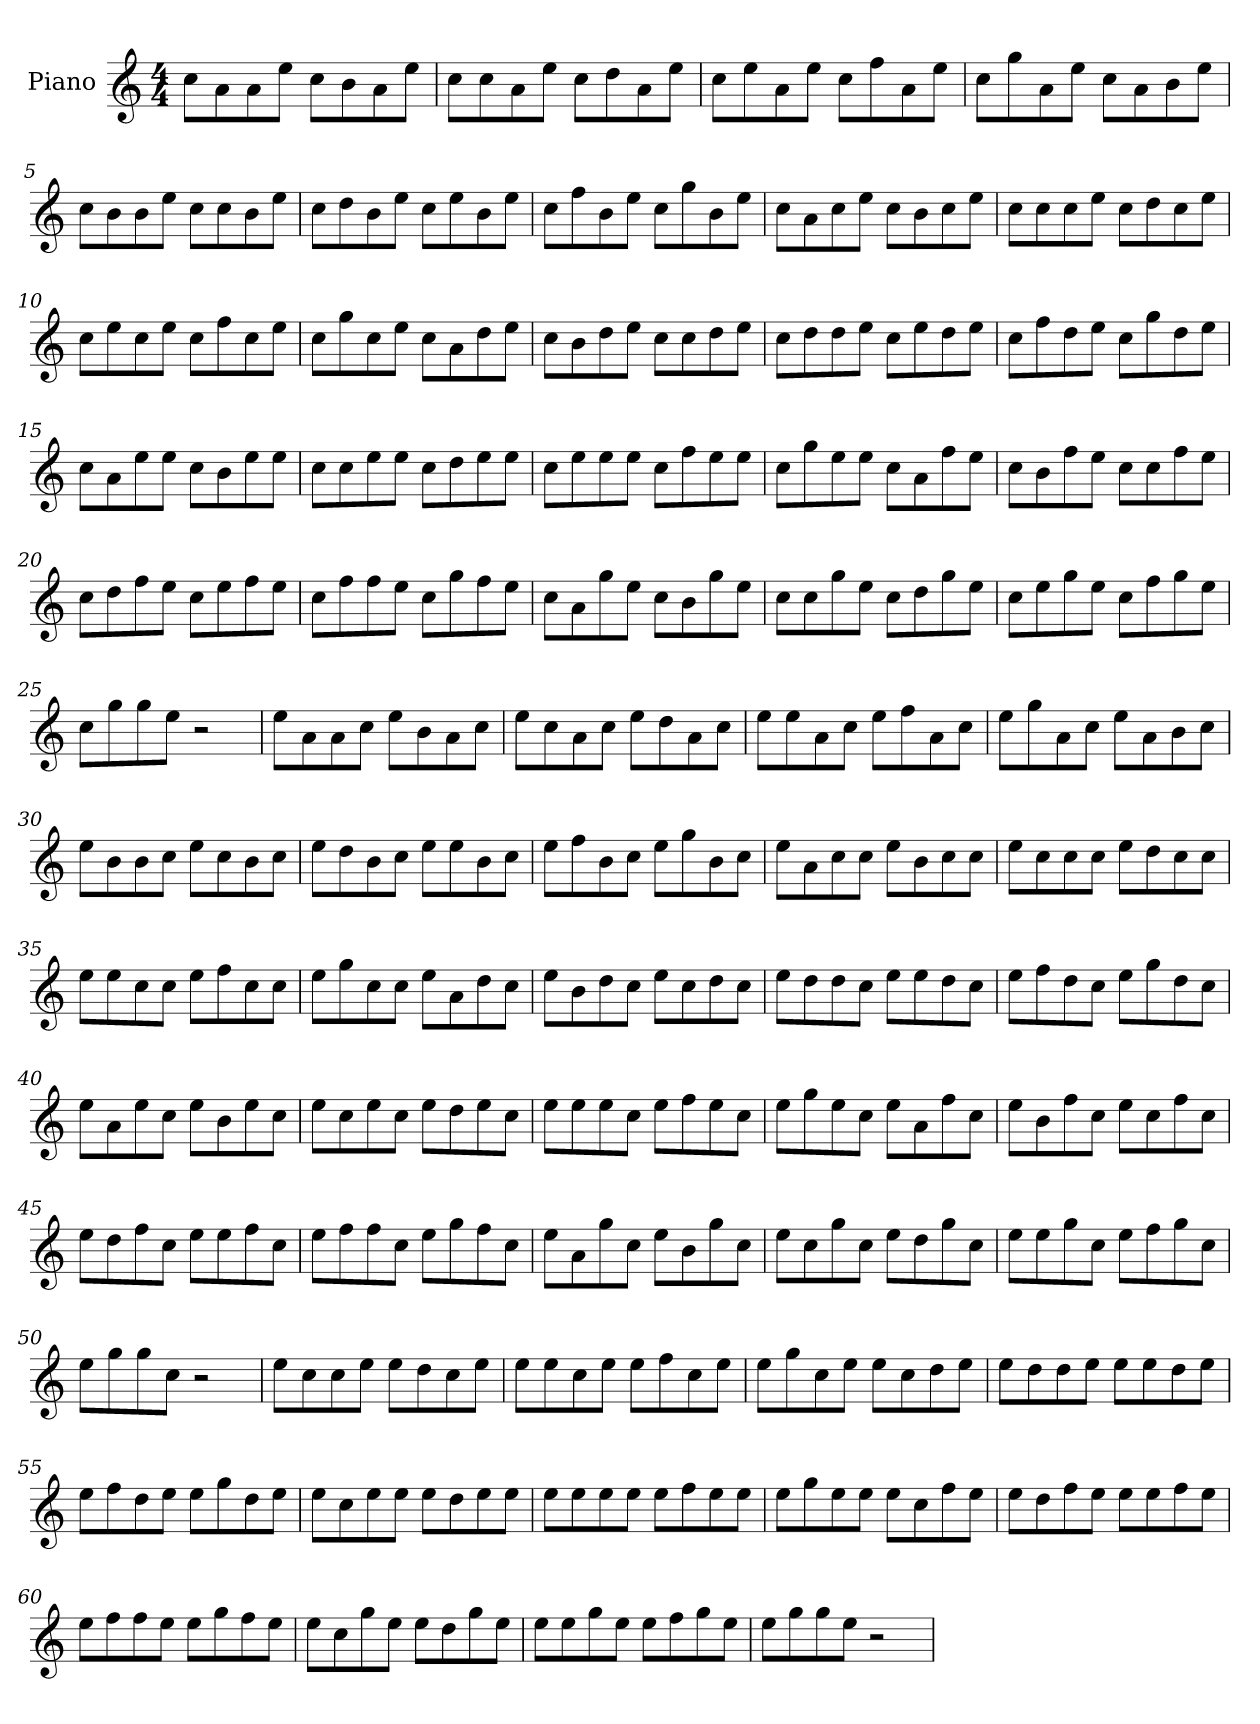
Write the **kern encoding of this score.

**kern
*part1
*staff1
*I"Piano
*I'Pno
*clefG2
*k[]
*M4/4
=1
8cc\L
8a\
8a\
8ee\J
8cc\L
8b\
8a\
8ee\J
=2
8cc\L
8cc\
8a\
8ee\J
8cc\L
8dd\
8a\
8ee\J
=3
8cc\L
8ee\
8a\
8ee\J
8cc\L
8ff\
8a\
8ee\J
=4
8cc\L
8gg\
8a\
8ee\J
8cc\L
8a\
8b\
8ee\J
=5
8cc\L
8b\
8b\
8ee\J
8cc\L
8cc\
8b\
8ee\J
!!LO:LB:g=z
=6
8cc\L
8dd\
8b\
8ee\J
8cc\L
8ee\
8b\
8ee\J
=7
8cc\L
8ff\
8b\
8ee\J
8cc\L
8gg\
8b\
8ee\J
=8
8cc\L
8a\
8cc\
8ee\J
8cc\L
8b\
8cc\
8ee\J
=9
8cc\L
8cc\
8cc\
8ee\J
8cc\L
8dd\
8cc\
8ee\J
=10
8cc\L
8ee\
8cc\
8ee\J
8cc\L
8ff\
8cc\
8ee\J
!!LO:LB:g=z
=11
8cc\L
8gg\
8cc\
8ee\J
8cc\L
8a\
8dd\
8ee\J
=12
8cc\L
8b\
8dd\
8ee\J
8cc\L
8cc\
8dd\
8ee\J
=13
8cc\L
8dd\
8dd\
8ee\J
8cc\L
8ee\
8dd\
8ee\J
=14
8cc\L
8ff\
8dd\
8ee\J
8cc\L
8gg\
8dd\
8ee\J
=15
8cc\L
8a\
8ee\
8ee\J
8cc\L
8b\
8ee\
8ee\J
!!LO:LB:g=z
=16
8cc\L
8cc\
8ee\
8ee\J
8cc\L
8dd\
8ee\
8ee\J
=17
8cc\L
8ee\
8ee\
8ee\J
8cc\L
8ff\
8ee\
8ee\J
=18
8cc\L
8gg\
8ee\
8ee\J
8cc\L
8a\
8ff\
8ee\J
=19
8cc\L
8b\
8ff\
8ee\J
8cc\L
8cc\
8ff\
8ee\J
=20
8cc\L
8dd\
8ff\
8ee\J
8cc\L
8ee\
8ff\
8ee\J
!!LO:LB:g=z
=21
8cc\L
8ff\
8ff\
8ee\J
8cc\L
8gg\
8ff\
8ee\J
=22
8cc\L
8a\
8gg\
8ee\J
8cc\L
8b\
8gg\
8ee\J
=23
8cc\L
8cc\
8gg\
8ee\J
8cc\L
8dd\
8gg\
8ee\J
=24
8cc\L
8ee\
8gg\
8ee\J
8cc\L
8ff\
8gg\
8ee\J
=25
8cc\L
8gg\
8gg\
8ee\J
2r
!!LO:LB:g=z
=26
8ee\L
8a\
8a\
8cc\J
8ee\L
8b\
8a\
8cc\J
=27
8ee\L
8cc\
8a\
8cc\J
8ee\L
8dd\
8a\
8cc\J
=28
8ee\L
8ee\
8a\
8cc\J
8ee\L
8ff\
8a\
8cc\J
=29
8ee\L
8gg\
8a\
8cc\J
8ee\L
8a\
8b\
8cc\J
=30
8ee\L
8b\
8b\
8cc\J
8ee\L
8cc\
8b\
8cc\J
!!LO:LB:g=z
=31
8ee\L
8dd\
8b\
8cc\J
8ee\L
8ee\
8b\
8cc\J
=32
8ee\L
8ff\
8b\
8cc\J
8ee\L
8gg\
8b\
8cc\J
=33
8ee\L
8a\
8cc\
8cc\J
8ee\L
8b\
8cc\
8cc\J
=34
8ee\L
8cc\
8cc\
8cc\J
8ee\L
8dd\
8cc\
8cc\J
=35
8ee\L
8ee\
8cc\
8cc\J
8ee\L
8ff\
8cc\
8cc\J
!!LO:LB:g=z
=36
8ee\L
8gg\
8cc\
8cc\J
8ee\L
8a\
8dd\
8cc\J
=37
8ee\L
8b\
8dd\
8cc\J
8ee\L
8cc\
8dd\
8cc\J
=38
8ee\L
8dd\
8dd\
8cc\J
8ee\L
8ee\
8dd\
8cc\J
=39
8ee\L
8ff\
8dd\
8cc\J
8ee\L
8gg\
8dd\
8cc\J
=40
8ee\L
8a\
8ee\
8cc\J
8ee\L
8b\
8ee\
8cc\J
!!LO:LB:g=z
=41
8ee\L
8cc\
8ee\
8cc\J
8ee\L
8dd\
8ee\
8cc\J
=42
8ee\L
8ee\
8ee\
8cc\J
8ee\L
8ff\
8ee\
8cc\J
=43
8ee\L
8gg\
8ee\
8cc\J
8ee\L
8a\
8ff\
8cc\J
=44
8ee\L
8b\
8ff\
8cc\J
8ee\L
8cc\
8ff\
8cc\J
=45
8ee\L
8dd\
8ff\
8cc\J
8ee\L
8ee\
8ff\
8cc\J
!!LO:LB:g=z
=46
8ee\L
8ff\
8ff\
8cc\J
8ee\L
8gg\
8ff\
8cc\J
=47
8ee\L
8a\
8gg\
8cc\J
8ee\L
8b\
8gg\
8cc\J
=48
8ee\L
8cc\
8gg\
8cc\J
8ee\L
8dd\
8gg\
8cc\J
=49
8ee\L
8ee\
8gg\
8cc\J
8ee\L
8ff\
8gg\
8cc\J
=50
8ee\L
8gg\
8gg\
8cc\J
2r
!!LO:PB:g=z
=51
8ee\L
8cc\
8cc\
8ee\J
8ee\L
8dd\
8cc\
8ee\J
=52
8ee\L
8ee\
8cc\
8ee\J
8ee\L
8ff\
8cc\
8ee\J
=53
8ee\L
8gg\
8cc\
8ee\J
8ee\L
8cc\
8dd\
8ee\J
=54
8ee\L
8dd\
8dd\
8ee\J
8ee\L
8ee\
8dd\
8ee\J
=55
8ee\L
8ff\
8dd\
8ee\J
8ee\L
8gg\
8dd\
8ee\J
!!LO:LB:g=z
=56
8ee\L
8cc\
8ee\
8ee\J
8ee\L
8dd\
8ee\
8ee\J
=57
8ee\L
8ee\
8ee\
8ee\J
8ee\L
8ff\
8ee\
8ee\J
=58
8ee\L
8gg\
8ee\
8ee\J
8ee\L
8cc\
8ff\
8ee\J
=59
8ee\L
8dd\
8ff\
8ee\J
8ee\L
8ee\
8ff\
8ee\J
=60
8ee\L
8ff\
8ff\
8ee\J
8ee\L
8gg\
8ff\
8ee\J
!!LO:LB:g=z
=61
8ee\L
8cc\
8gg\
8ee\J
8ee\L
8dd\
8gg\
8ee\J
=62
8ee\L
8ee\
8gg\
8ee\J
8ee\L
8ff\
8gg\
8ee\J
=63
8ee\L
8gg\
8gg\
8ee\J
2r
=
*-
